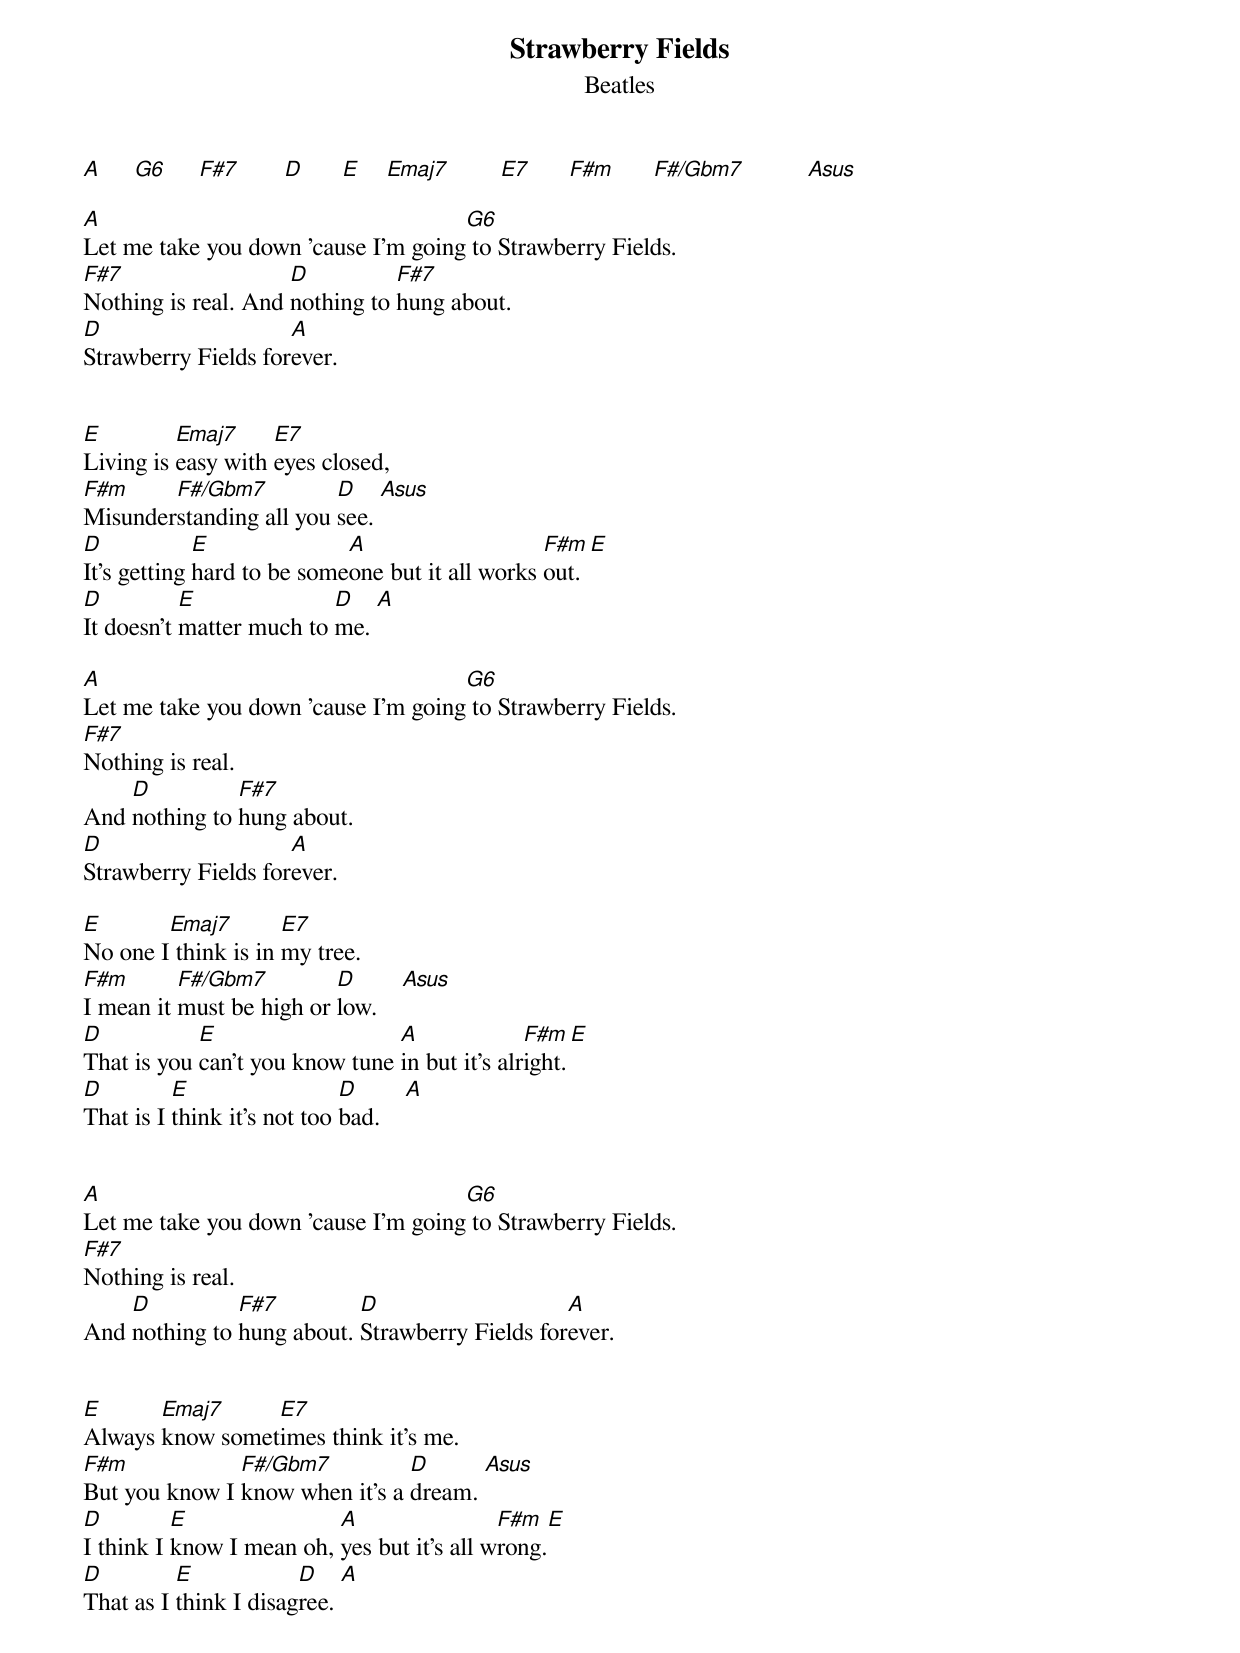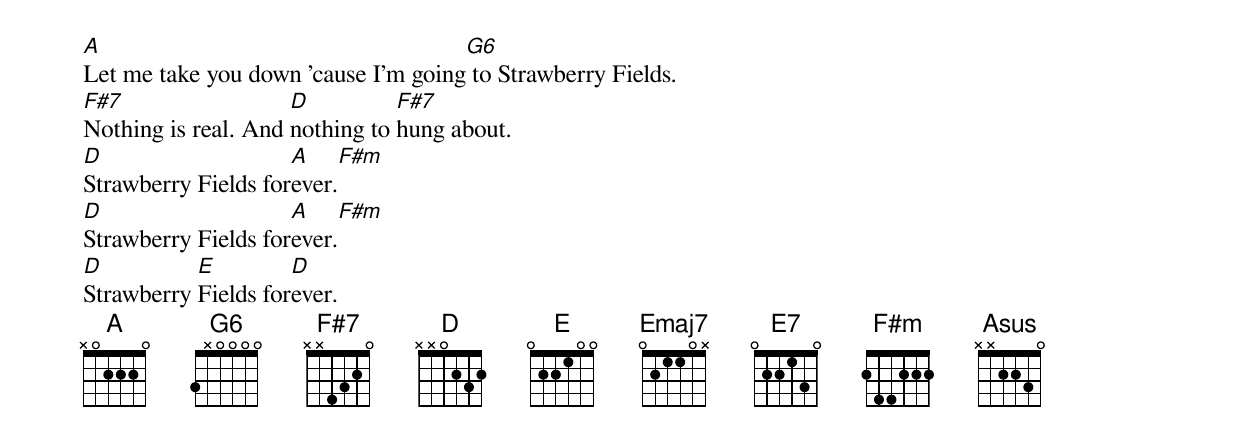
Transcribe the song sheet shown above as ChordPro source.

{title:Strawberry Fields}
{subtitle:Beatles}

[A]     [G6]     [F#7]       [D]      [E]    [Emaj7]        [E7]      [F#m]      [F#/Gbm7]          [Asus]

[A]Let me take you down 'cause I'm going[G6] to Strawberry Fields.
[F#7]Nothing is real. And [D]nothing to [F#7]hung about.
[D]Strawberry Fields for[A]ever.


[E]Living is [Emaj7]easy with [E7]eyes closed,
[F#m]Misunder[F#/Gbm7]standing all you [D]see. [Asus]
[D]It's getting [E]hard to be some[A]one but it all works [F#m]out. [E]
[D]It doesn't [E]matter much to [D]me. [A]

[A]Let me take you down 'cause I'm going[G6] to Strawberry Fields.
[F#7]Nothing is real.
And [D]nothing to [F#7]hung about.
[D]Strawberry Fields for[A]ever.

[E]No one I[Emaj7] think is in [E7]my tree.
[F#m]I mean it [F#/Gbm7]must be high or [D]low.    [Asus]
[D]That is you [E]can't you know tune [A]in but it's alr[F#m]ight.[E]
[D]That is I [E]think it's not too [D]bad.    [A]


[A]Let me take you down 'cause I'm going[G6] to Strawberry Fields.
[F#7]Nothing is real.
And [D]nothing to [F#7]hung about. [D]Strawberry Fields for[A]ever.


[E]Always [Emaj7]know somet[E7]imes think it's me.
[F#m]But you know I [F#/Gbm7]know when it's a [D]dream. [Asus]
[D]I think I [E]know I mean oh, [A]yes but it's all w[F#m]rong.[E]
[D]That as I [E]think I disag[D]ree. [A]


[A]Let me take you down 'cause I'm going[G6] to Strawberry Fields.
[F#7]Nothing is real. And [D]nothing to [F#7]hung about.
[D]Strawberry Fields for[A]ever.[F#m]
[D]Strawberry Fields for[A]ever.[F#m]
[D]Strawberry [E]Fields for[D]ever.
